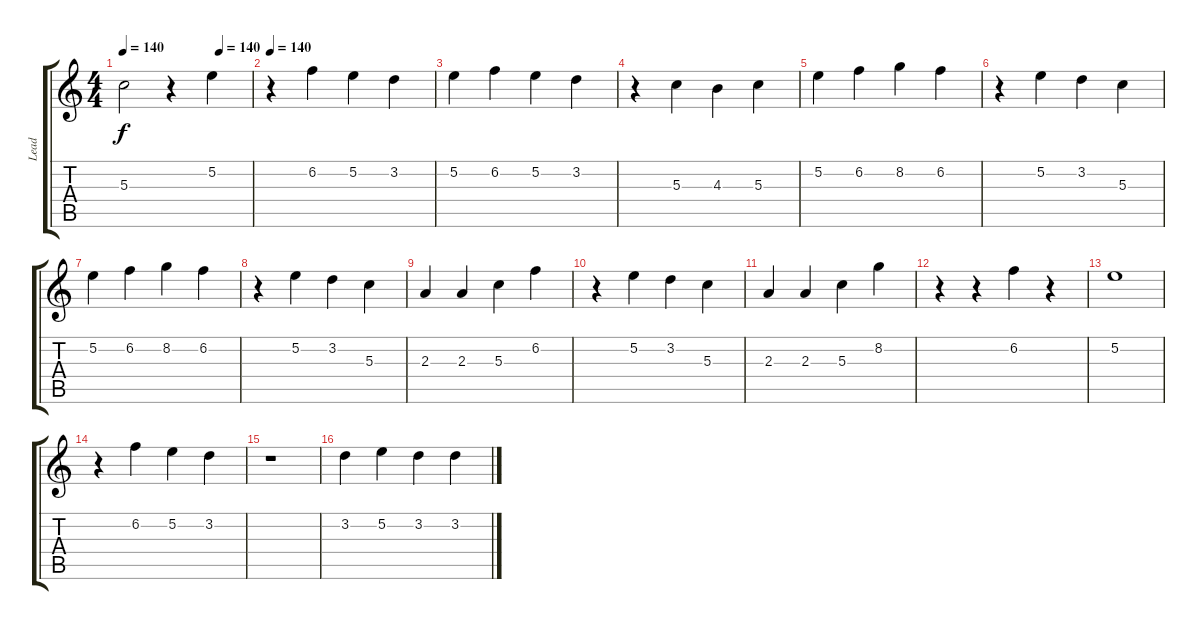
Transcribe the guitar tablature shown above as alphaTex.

\track ("Lead" "Lead") {instrument acousticguitarnylon}
\staff {score tabs}
\tuning (E4 B3 G3 D3 A2 E2) {hide}
\ts (4 4)
\tempo 140
\tempo (140 0.75)
\clef g2
\ks c
5.3.2{dy f} r.4 5.2.4 |
\tempo 140
r.4 6.2.4 5.2.4 3.2.4 |
5.2.4 6.2.4 5.2.4 3.2.4 |
r.4 5.3.4 4.3.4 5.3.4 |
5.2.4 6.2.4 8.2.4 6.2.4 |
r.4 5.2.4 3.2.4 5.3.4 |
5.2.4 6.2.4 8.2.4 6.2.4 |
r.4 5.2.4 3.2.4 5.3.4 |
2.3.4 2.3.4 5.3.4 6.2.4 |
r.4 5.2.4 3.2.4 5.3.4 |
2.3.4 2.3.4 5.3.4 8.2.4 |
r.4 r.4 6.2.4 r.4 |
5.2.1 |
r.4 6.2.4 5.2.4 3.2.4 |
r.1 |
3.2.4 5.2.4 3.2.4 3.2.4
